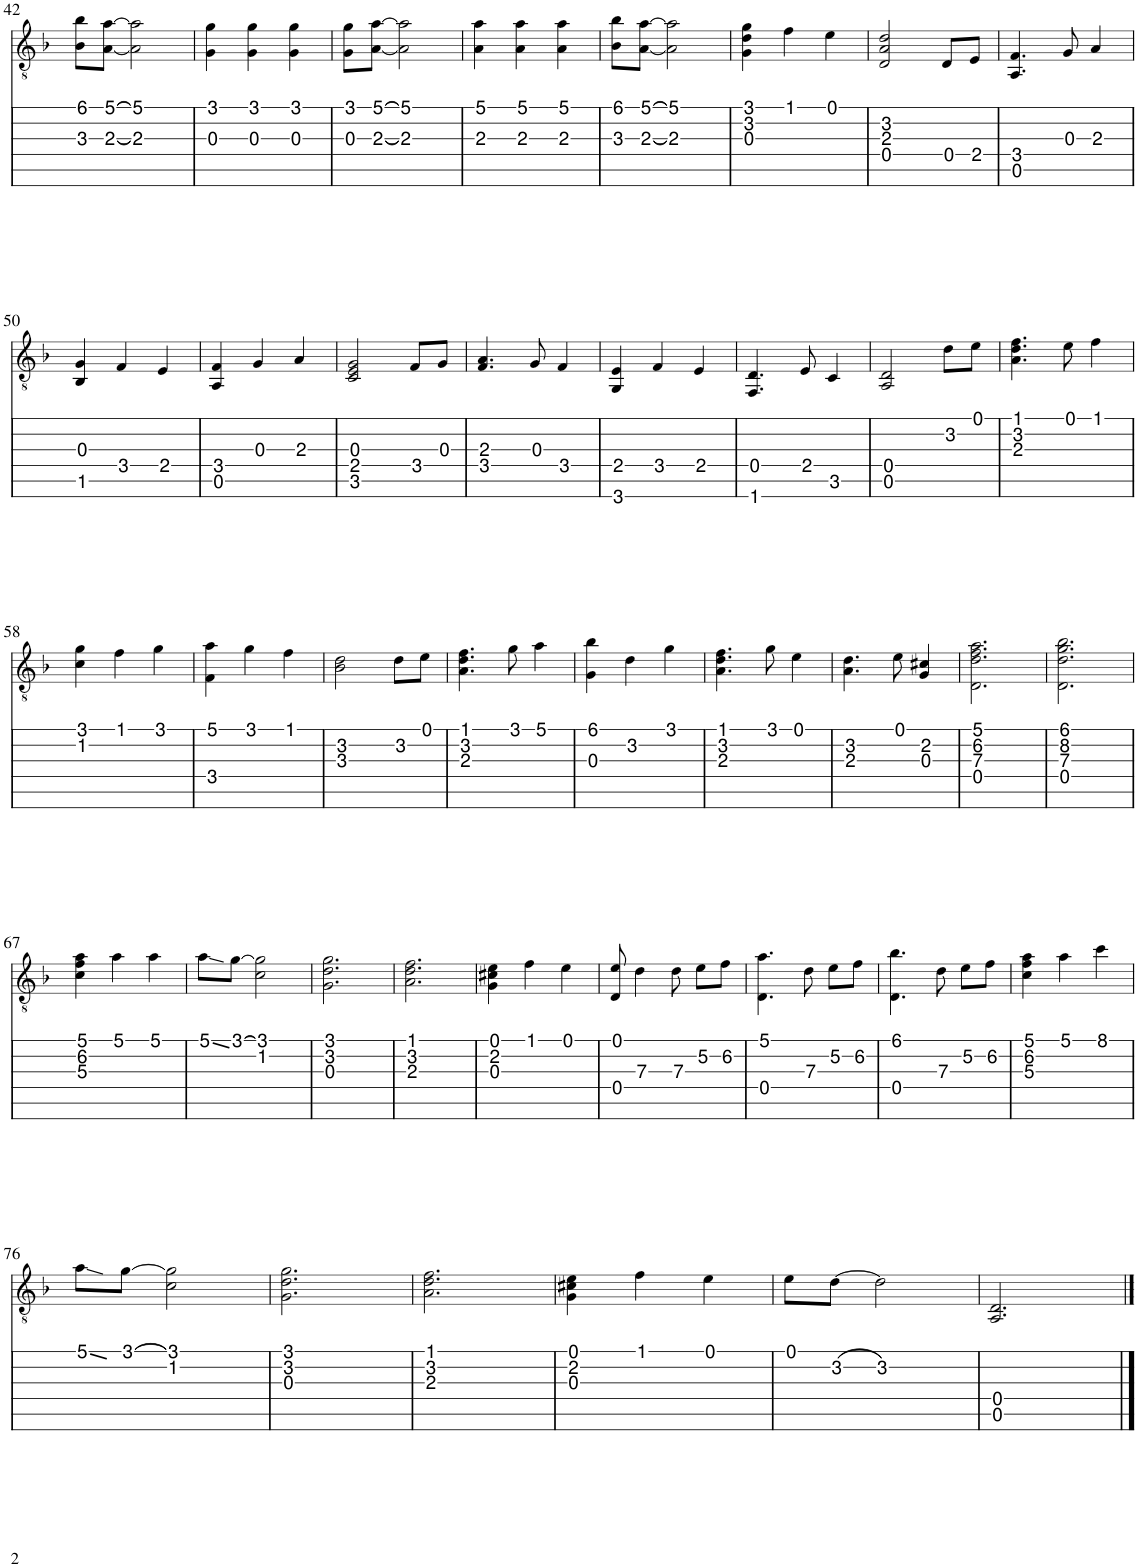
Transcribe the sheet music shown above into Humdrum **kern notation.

**kern	**kern
*part1	*part1
*staff2	*staff1
*I"Guitar	*
*I'Guit.	*
!!LO:PB:g=z
*	*clefGv2
*k[b-]	*k[b-]
*M3/4	*M3/4
=42	=42
8B-\ 8b-\L	8B-\ 8b-\L
[8A\ [8a\J	[8A\ [8a\J
2A] 2a]	2A\] 2a\]
=43	=43
4G 4g	4G\ 4g\
4G 4g	4G\ 4g\
4G 4g	4G\ 4g\
=44	=44
8G\ 8g\L	8G\ 8g\L
[8A\ [8a\J	[8A\ [8a\J
2A] 2a]	2A\] 2a\]
=45	=45
4A 4a	4A\ 4a\
4A 4a	4A\ 4a\
4A 4a	4A\ 4a\
=46	=46
8B-\ 8b-\L	8B-\ 8b-\L
[8A\ [8a\J	[8A\ [8a\J
2A] 2a]	2A\] 2a\]
=47	=47
4G 4d 4g	4G\ 4d\ 4g\
4f	4f\
4e	4e\
=48	=48
2D 2A 2d	2D/ 2A/ 2d/
8DL	8D/L
8EJ	8E/J
=49	=49
4.AA 4.F	4.AA/ 4.F/
8G	8G/
4A	4A/
!!LO:LB:g=z
=50	=50
4BB- 4G	4BB-/ 4G/
4F	4F/
4E	4E/
=51	=51
4AA 4F	4AA/ 4F/
4G	4G/
4A	4A/
=52	=52
2C 2E 2G	2C/ 2E/ 2G/
8FL	8F/L
8GJ	8G/J
=53	=53
4.F 4.A	4.F/ 4.A/
8G	8G/
4F	4F/
=54	=54
4GG 4E	4GG/ 4E/
4F	4F/
4E	4E/
=55	=55
4.FF 4.D	4.FF/ 4.D/
8E	8E/
4C	4C/
=56	=56
2AA 2D	2AA/ 2D/
8dL	8d\L
8eJ	8e\J
=57	=57
4.A 4.d 4.f	4.A\ 4.d\ 4.f\
8e	8e\
4f	4f\
!!LO:LB:g=z
=58	=58
4c 4g	4c\ 4g\
4f	4f\
4g	4g\
=59	=59
4F 4a	4F\ 4a\
4g	4g\
4f	4f\
=60	=60
2B- 2d	2B-\ 2d\
8dL	8d\L
8eJ	8e\J
=61	=61
4.A 4.d 4.f	4.A\ 4.d\ 4.f\
8g	8g\
4a	4a\
=62	=62
4G 4b-	4G\ 4b-\
4d	4d\
4g	4g\
=63	=63
4.A 4.d 4.f	4.A\ 4.d\ 4.f\
8g	8g\
4e	4e\
=64	=64
4.A 4.d	4.A\ 4.d\
8e	8e\
4G 4c#	4G/ 4c#X/
=65	=65
2.D 2.d 2.f 2.a	2.D\ 2.d\ 2.f\ 2.a\
=66	=66
2.D 2.d 2.g 2.b-	2.D\ 2.d\ 2.g\ 2.b-\
!!LO:LB:g=z
=67	=67
4c 4f 4a	4c\ 4f\ 4a\
4a	4a\
4a	4a\
=68	=68
8aL	8a\L
[8gJ	[8g\J
2c 2g]	2c\ 2g\]
=69	=69
2.G 2.d 2.g	2.G\ 2.d\ 2.g\
=70	=70
2.A 2.d 2.f	2.A\ 2.d\ 2.f\
=71	=71
4G 4c# 4e	4G\ 4c#X\ 4e\
4f	4f\
4e	4e\
=72	=72
8D 8e	8D/ 8e/
4d	4d\
8d	8d\
8eL	8e\L
8fJ	8f\J
=73	=73
4.D 4.a	4.D\ 4.a\
8d	8d\
8eL	8e\L
8fJ	8f\J
=74	=74
4.D 4.b-	4.D\ 4.b-\
8d	8d\
8eL	8e\L
8fJ	8f\J
=75	=75
4c 4f 4a	4c\ 4f\ 4a\
4a	4a\
4cc	4cc\
!!LO:LB:g=z
=76	=76
8aL	8a\L
[8gJ	[8g\J
2c 2g]	2c\ 2g\]
=77	=77
2.G 2.d 2.g	2.G\ 2.d\ 2.g\
=78	=78
2.A 2.d 2.f	2.A\ 2.d\ 2.f\
=79	=79
4G 4c# 4e	4G\ 4c#X\ 4e\
4f	4f\
4e	4e\
=80	=80
8eL	8e\L
[8dJ	[8d\J
2d]	2d\]
=81	=81
2.AA 2.D	2.AA/ 2.D/
==	==
*-	*-
